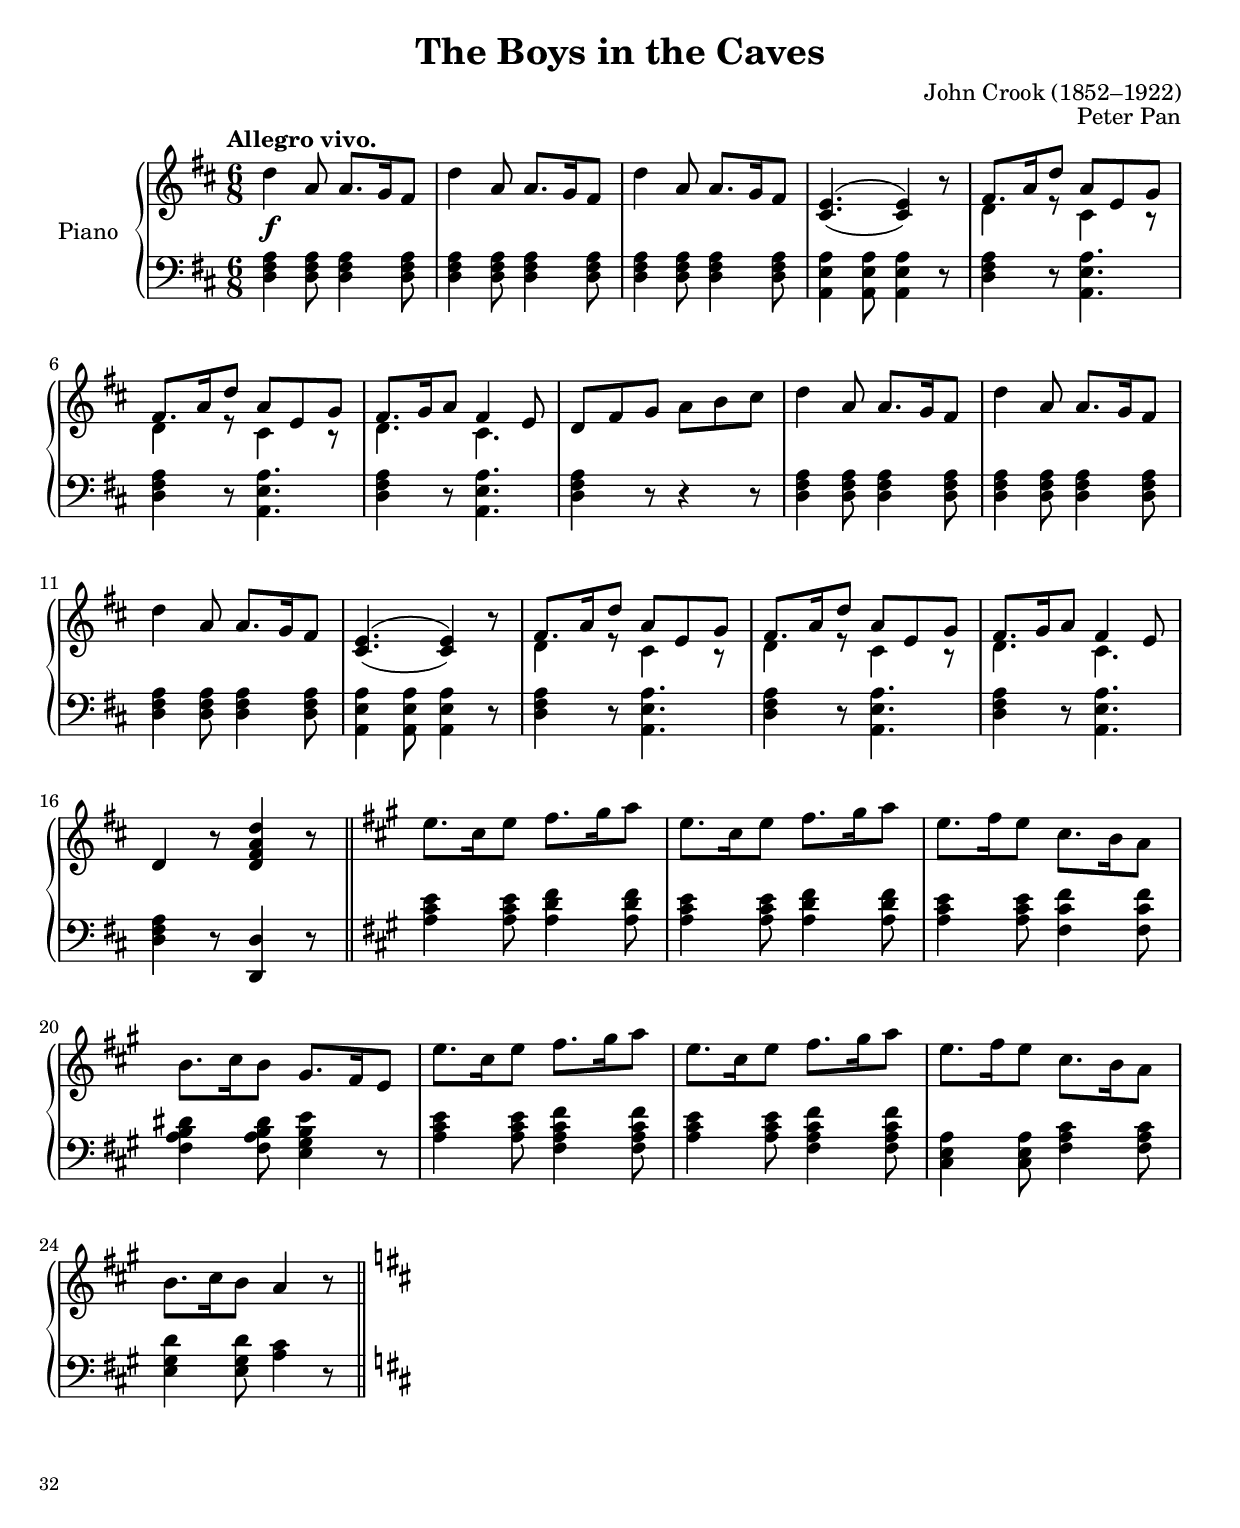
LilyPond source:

\version "2.19.52"
\language "english"
\include "Peter_Pan.ily"

% \include "articulate.ly"

\header {
  title = "The Boys in the Caves"
% style = "Incidental"
}

\tagGroup #'(midi-only score-only)


upperOne = \relative c'' {
  \repeat unfold 2 {
	d4		a8	a8.	g16	fs8	|
	d'4		a8	a8.	g16	fs8	|
	d'4		a8	a8.	g16	fs8	|
	<cs e>4.^(_(		q4))		r8	|

    << {
	fs8.	a16	d8	a	e	g	|
	fs8.	a16	d8	a	e	g	|
	fs8.	g16	a8	fs4		e8	|
    } \\ {
	d4		r8	cs4		r8	|
	d4		r8	cs4		r8	|
	d4.			cs			|
    } >>
  }
  \alternative {
    {
	d8	fs	g	a	b	cs	|
    }
    {
	d,4		r8	<d fs a d>4	r8	|
    }
  }
}

lowerOne = \relative c {
  \repeat unfold 2 {
	<d fs a>4	q8	q4		q8	|
	<d fs a>4	q8	q4		q8	|
	<d fs a>4	q8	q4		q8	|
	<a e' a>4	q8	q4		r8	|

	<d fs a>4	r8	<a e' a>4.		|
	<d fs a>4	r8	<a e' a>4.		|
	<d fs a>4	r8	<a e' a>4.		|
  }
  \alternative {
    {
	<d fs a>4	r8	r4		r8	|
    }
    {
	<d fs a>4	r8	<d d,>4		r8	|
    }
  }
}


upperTwo = \relative c'' {
  \repeat unfold 2 {
	e8.	cs16	e8	fs8.	gs16	a8	|
	e8.	cs16	e8	fs8.	gs16	a8	|
	e8.	fs16	e8	cs8.	b16	a8	|
  }
  \alternative {
    {
	b8.	cs16	b8	gs8.	fs16	e8	|
    }
    {
	b'8.	cs16	b8	a4		r8	|
    }
  }
}

lowerTwo = \relative c' {
	<a cs e>4	q8	<a d fs>4	q8	|
	<a cs e>4	q8	<a d fs>4	q8	|
	<a cs e>4	q8	<fs cs' fs>4	q8	|
	<fs a b ds>4	q8	<e gs b e>4	r8	|

	<a cs e>4	q8	<fs a cs fs>4	q8	|
	<a cs e>4	q8	<fs a cs fs>4	q8	|
	<cs e a>4	q8	<fs a cs>4	q8	|
	<e gs d'>4	q8	<a cs>4		r8	|
}


upperThree = {
}

lowerThree = {
}


dynamics = {
  \set Score.tempoHideNote = ##t

  \time 6/8
  \tempo "Allegro vivo." 4 = 140

	<>\f
	s2.*16	|
  \bar "||"
  % TODO: fermata over bars

	s2.*8	|
  \bar "||"

	s2.*16	|
  \bar "|."
  % TODO: “Fine.” before bars
}

upper = {
  \clef treble

  \key d \major
  \upperOne

  \key a \major
  \upperTwo
  
  \key d \major
  \upperThree
}

lower = {
  \clef bass

  \key d \major
  \lowerOne

  \key a \major
  \lowerTwo
  
  \key d \major
  \lowerThree
}


\score {
  \new PianoStaff
    \with {
      instrumentName = #"Piano"
    }
  \keepWithTag #'score-only
  <<
    \new Staff = "upper" \upper
    \new Dynamics = "dynamics" \dynamics
    \new Staff = "lower" \lower
  >>
  \layout {}
}

\score {
  \new PianoStaff
    \with {
      midiInstrument = #"acoustic grand"
    }
  \keepWithTag #'midi-only
  <<
    \new Staff = "upper"
    % \articulate
    \unfoldRepeats
    <<
      \upper
      \dynamics
    >>
    \new Staff = "lower"
    % \articulate
    \unfoldRepeats
    <<
      \lower
      \dynamics
    >>
  >>
  \midi {}
  % \layout {}
}
